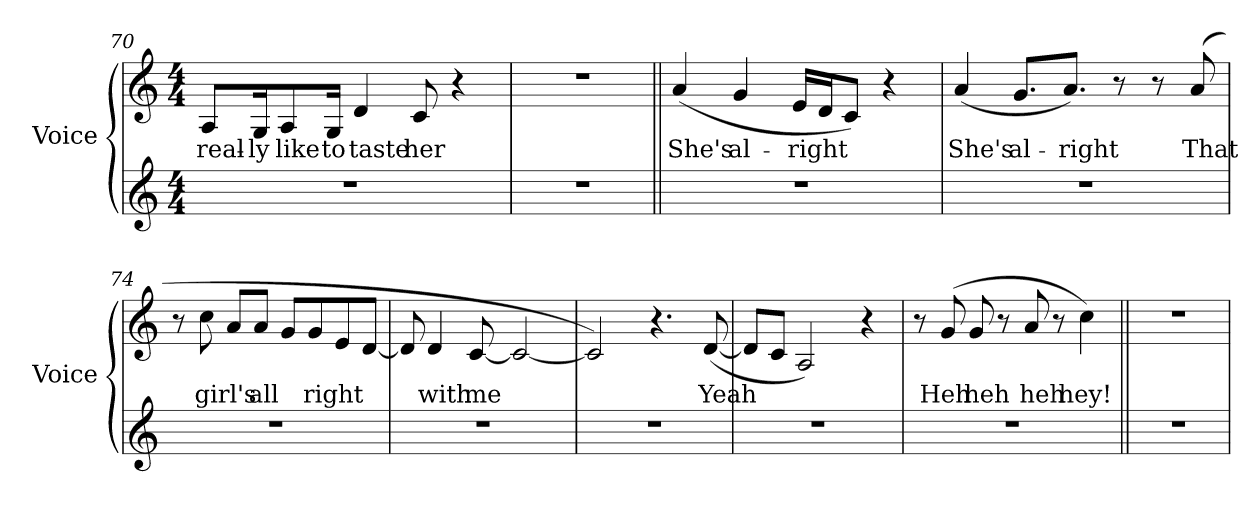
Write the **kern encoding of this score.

**kern	**kern	**text
*part2	*part1	*part1
*staff2	*staff1	*staff1
*I"Voice	*I"Voice	*
*I'Voice	*I'Voice	*
*clefG2	*clefG2	*
*k[]	*k[]	*
*a:	*a:	*
*M4/4	*M4/4	*
=70	=70	=70
!	!	!LO:LY:b:color=#000000
1r	8Ai/L	real-
!	!	!LO:LY:b:color=#000000
.	16Gi/k	-ly
!	!	!LO:LY:b:color=#000000
.	8Ai/	like
!	!	!LO:LY:b:color=#000000
.	16Gi/Jk	to
!	!	!LO:LY:b:color=#000000
.	4di/	taste
!	!	!LO:LY:b:color=#000000
.	8ci/	her
.	4r	.
=71	=71	=71
1r	1r	.
=72||	=72||	=72||
!	!	!LO:LY:b:color=#000000
1r	(4ai/	She's
!	!	!LO:LY:b:color=#000000
.	4gi/	al-
!	!	!LO:LY:b:color=#000000
.	16ei/LL	-right
.	16di/J	.
.	8ci/J)	.
.	4r	.
!!LO:LB:g=z
=73	=73	=73
!	!	!LO:LY:b:color=#000000
1r	(4ai/	She's
!	!	!LO:LY:b:color=#000000
.	8.gi/L	al-
!	!	!LO:LY:b:color=#000000
.	8.ai/J)	-right
.	8r	.
.	8r	.
!	!	!LO:LY:b:color=#000000
.	(8ai/	That
=74	=74	=74
1r	8r	.
!	!	!LO:LY:b:color=#000000
.	8cci\	girl's
.	8ai/L	.
!	!	!LO:LY:b:color=#000000
.	8ai/J	all
.	8gi/L	.
!	!	!LO:LY:b:color=#000000
.	8gi/	right
.	8ei/	.
.	[8di/J	.
=75	=75	=75
1r	8di/]	.
!	!	!LO:LY:b:color=#000000
.	4di/	with
!	!	!LO:LY:b:color=#000000
.	[8ci/	me
.	2ci/_	.
=76	=76	=76
1r	2ci/])	.
.	4.r	.
!	!	!LO:LY:b:color=#000000
.	([8di/	Yeah
=77	=77	=77
1r	8di/L]	.
.	8ci/J	.
.	2Ai/)	.
.	4r	.
!!LO:LB:g=z
=78	=78	=78
1r	8r	.
!	!	!LO:LY:b:color=#000000
.	(8gi/	Heh
!	!	!LO:LY:b:color=#000000
.	8gi/	heh
.	8r	.
!	!	!LO:LY:b:color=#000000
.	8ai/	heh
.	8r	.
!	!	!LO:LY:b:color=#000000
.	4cci\)	hey!
=79||	=79||	=79||
1r	1r	.
=	=	=
*-	*-	*-
